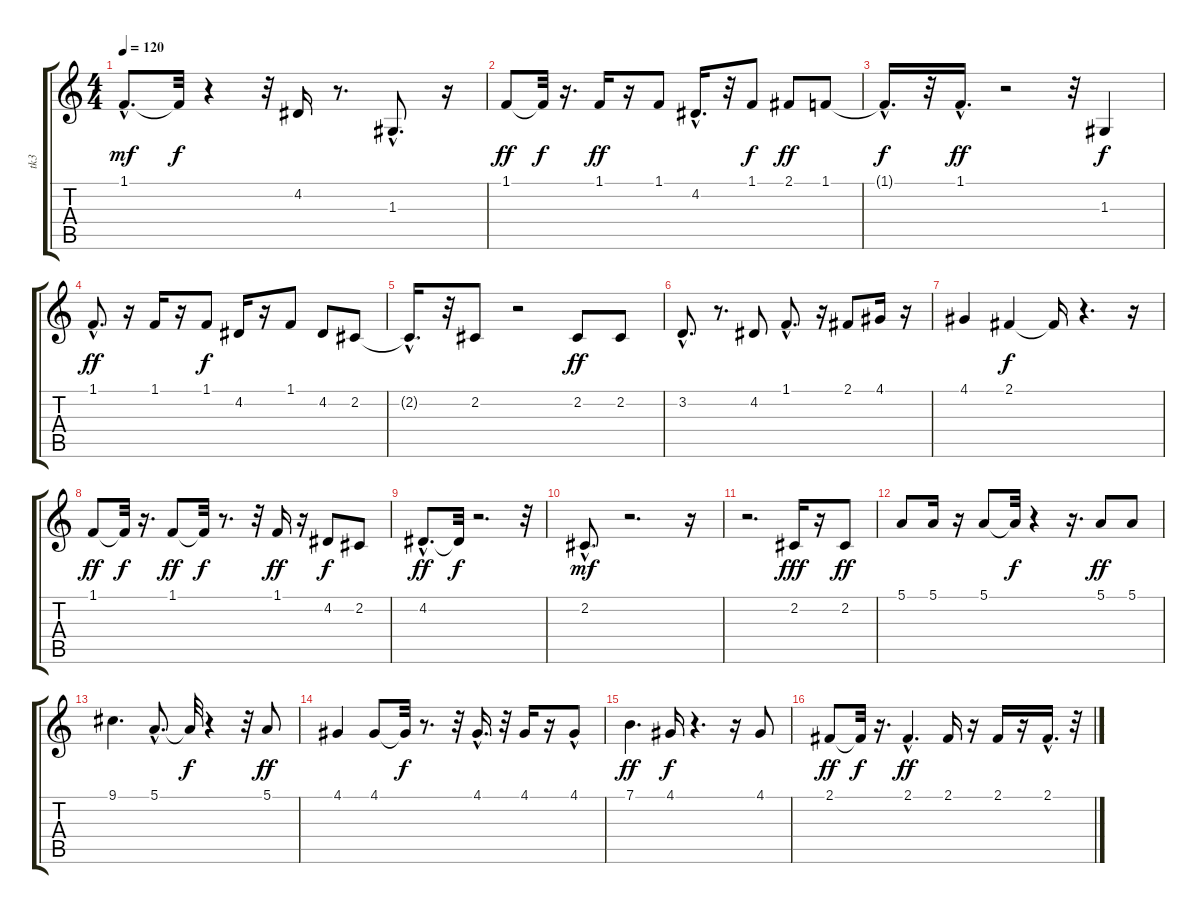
\track ("tk3" "tk3") {instrument flute}
\staff {score tabs}
\tuning (E4 B3 G3 D3 A2 E2) {hide}
\ts (4 4)
\tempo 120
\clef g2
\ks c
1.1{hac}.8{d dy mf} 1.1{t}.32{dy f} r.4 r.32 4.2.16 r.8{d} 1.3{hac}.8{d} r.16 |
1.1.8{dy ff} 1.1{t}.32{dy f} r.16{d} 1.1.16{dy ff} r.16 1.1.8 4.2{hac}.16{d} r.32 1.1.8{dy f} 2.1.8{dy ff} 1.1.8 |
1.1{hac t}.16{d dy f} r.32 1.1{hac}.16{d dy ff} r.2 r.32 1.3.4{dy f} |
1.1{hac}.8{d dy ff} r.16 1.1.16 r.16 1.1.8{dy f} 4.2.16 r.16 1.1.8 4.2.8 2.2.8 |
2.2{hac t}.16{d} r.32 2.2.8 r.2 2.2.8{dy ff} 2.2.8 |
3.2{hac}.8{d} r.8{d} 4.2.8 1.1{hac}.8{d} r.16 2.1.8 4.1.16 r.16 |
4.1.4 2.1.4{dy f} 2.1{t}.16 r.4{d} r.16 |
1.1.8{dy ff} 1.1{t}.32{dy f} r.16{d} 1.1.8{dy ff} 1.1{t}.32{dy f} r.8{d} r.32 1.1.16{dy ff} r.16 4.2.8{dy f} 2.2.8 |
4.2{hac}.8{d dy ff} 4.2{t}.32{dy f} r.2{d} r.32 |
2.2{hac}.8{d dy mf} r.2{d} r.16 |
r.2{d} 2.2.16{dy fff} r.16 2.2.8{dy ff} |
5.1.8 5.1.16 r.16 5.1.8 5.1{t}.32{dy f} r.4 r.16{d} 5.1.8{dy ff} 5.1.8 |
9.1.4{d} 5.1{hac}.8{d} 5.1{t}.32{dy f} r.4 r.32 5.1.8{dy ff} |
4.1.4 4.1.8 4.1{t}.32{dy f} r.8{d} r.32 4.1{hac}.16{d} r.32 4.1.16 r.16 4.1{hac}.8 |
7.1.4{d dy ff} 4.1.16{dy f} r.4{d} r.16 4.1.8 |
2.1.8{dy ff} 2.1{t}.32{dy f} r.16{d} 2.1{hac}.4{d dy ff} 2.1.16 r.16 2.1.16 r.16 2.1{hac}.16{d} r.32
